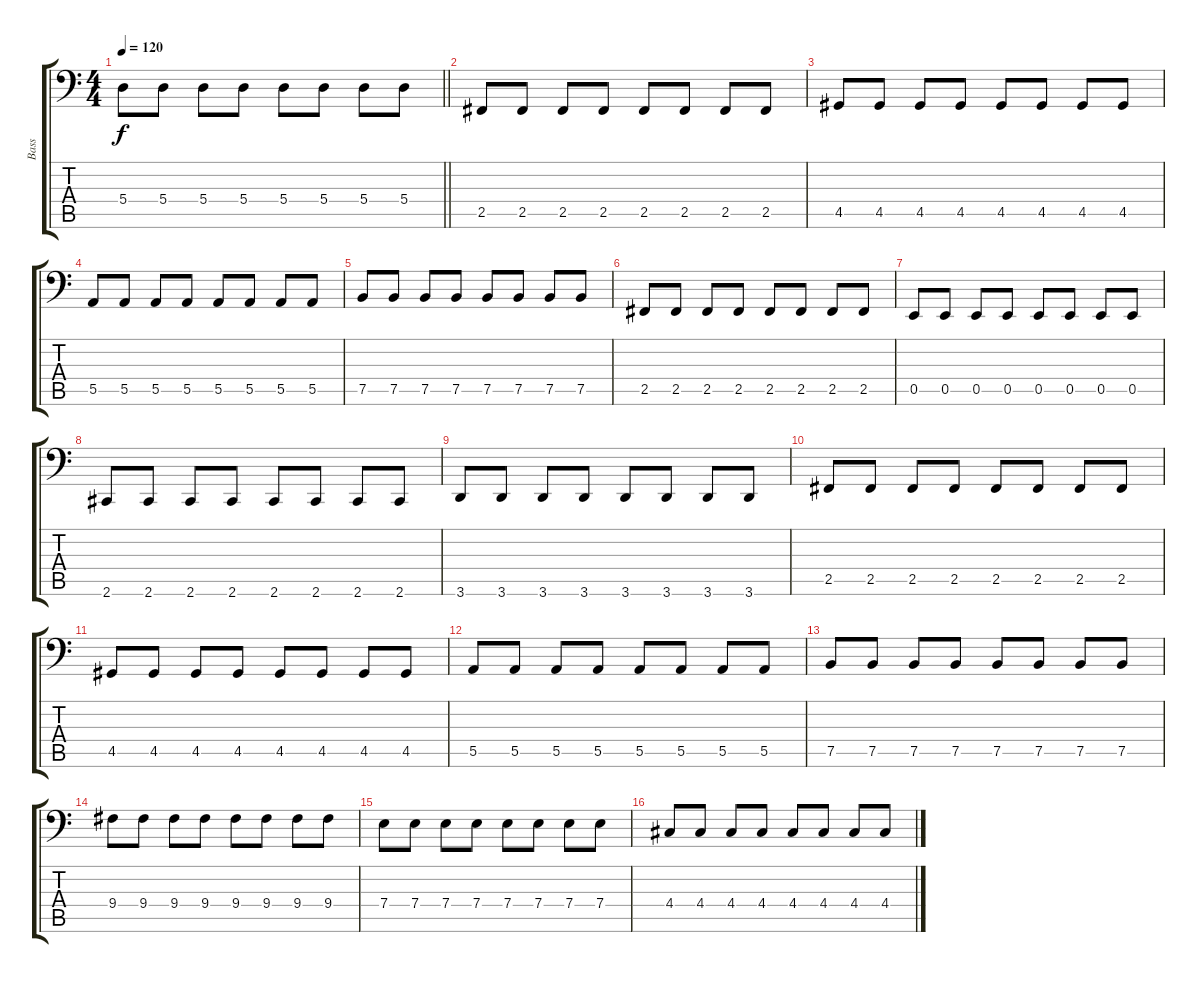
\track ("Bass" "Bass") {instrument electricbassfinger}
\staff {score tabs}
\tuning (C3 G2 D2 A1 E1 B0) {hide}
\ts (4 4)
\tempo 120
\clef f4
\barLineRight lightlight
\ks c
5.4.8{dy f} 5.4.8 5.4.8 5.4.8 5.4.8 5.4.8 5.4.8 5.4.8 |
2.5.8 2.5.8 2.5.8 2.5.8 2.5.8 2.5.8 2.5.8 2.5.8 |
4.5.8 4.5.8 4.5.8 4.5.8 4.5.8 4.5.8 4.5.8 4.5.8 |
5.5.8 5.5.8 5.5.8 5.5.8 5.5.8 5.5.8 5.5.8 5.5.8 |
7.5.8 7.5.8 7.5.8 7.5.8 7.5.8 7.5.8 7.5.8 7.5.8 |
2.5.8 2.5.8 2.5.8 2.5.8 2.5.8 2.5.8 2.5.8 2.5.8 |
0.5.8 0.5.8 0.5.8 0.5.8 0.5.8 0.5.8 0.5.8 0.5.8 |
2.6.8 2.6.8 2.6.8 2.6.8 2.6.8 2.6.8 2.6.8 2.6.8 |
3.6.8 3.6.8 3.6.8 3.6.8 3.6.8 3.6.8 3.6.8 3.6.8 |
2.5.8 2.5.8 2.5.8 2.5.8 2.5.8 2.5.8 2.5.8 2.5.8 |
4.5.8 4.5.8 4.5.8 4.5.8 4.5.8 4.5.8 4.5.8 4.5.8 |
5.5.8 5.5.8 5.5.8 5.5.8 5.5.8 5.5.8 5.5.8 5.5.8 |
7.5.8 7.5.8 7.5.8 7.5.8 7.5.8 7.5.8 7.5.8 7.5.8 |
9.4.8 9.4.8 9.4.8 9.4.8 9.4.8 9.4.8 9.4.8 9.4.8 |
7.4.8 7.4.8 7.4.8 7.4.8 7.4.8 7.4.8 7.4.8 7.4.8 |
4.4.8 4.4.8 4.4.8 4.4.8 4.4.8 4.4.8 4.4.8 4.4.8
